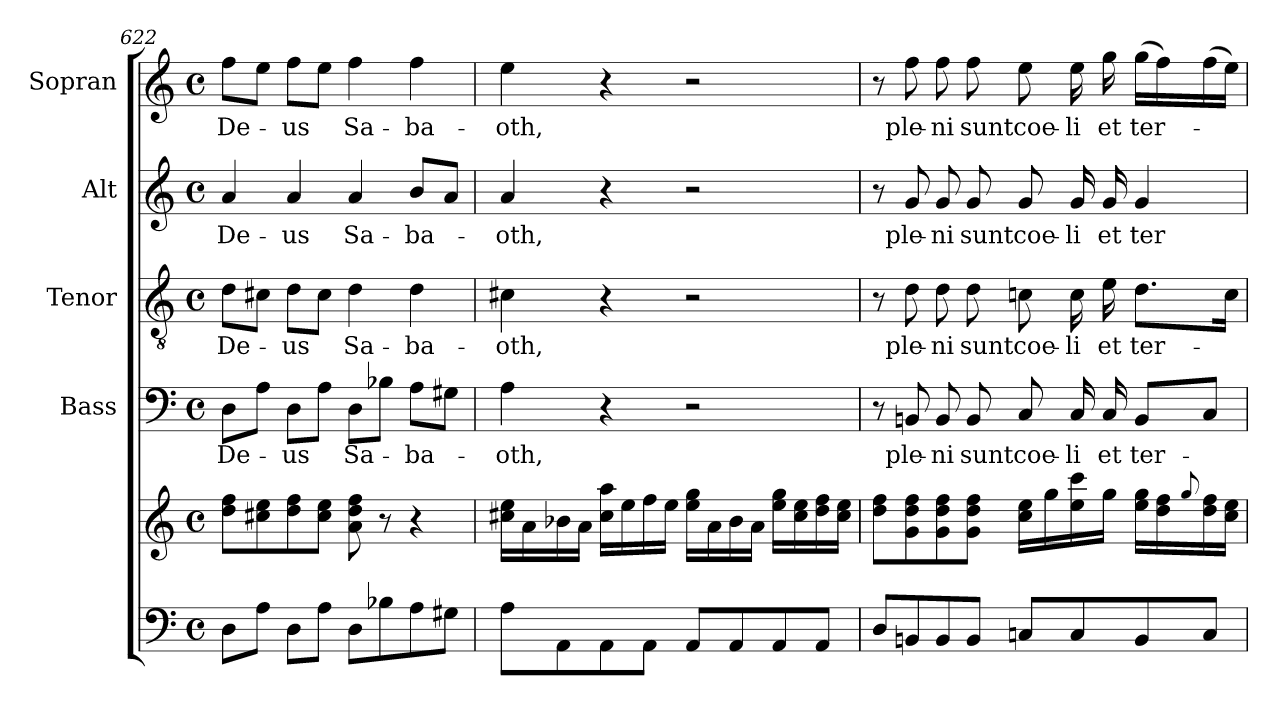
**kern	**kern	**kern	**text	**kern	**text	**kern	**text	**kern	**text
*part5	*part5	*part4	*part4	*part3	*part3	*part2	*part2	*part1	*part1
*staff6	*staff5	*staff4	*staff4	*staff3	*staff3	*staff2	*staff2	*staff1	*staff1
*	*	*I"Bass	*	*I"Tenor	*	*I"Alt	*	*I"Sopran	*
*	*	*I'B.	*	*I'T.	*	*I'A.	*	*I'S.	*
!!LO:PB:g=z
*clefF4	*clefG2	*clefF4	*	*clefGv2	*	*clefG2	*	*clefG2	*
*k[]	*k[]	*k[]	*	*k[]	*	*k[]	*	*k[]	*
*C:	*C:	*C:	*	*C:	*	*C:	*	*C:	*
*M4/4	*M4/4	*M4/4	*	*M4/4	*	*M4/4	*	*M4/4	*
*met(c)	*met(c)	*met(c)	*	*met(c)	*	*met(c)	*	*met(c)	*
=622	=622	=622	=622	=622	=622	=622	=622	=622	=622
!	!	!	!LO:LY:b	!	!LO:LY:b	!	!LO:LY:b	!	!LO:LY:b
8D\L	8dd\ 8ff\L	8D\L	De-	8d\L	De-	4a/	De-	8ff\L	De-
8A\J	8cc#X\ 8ee\	8A\J	.	8c#X\J	.	.	.	8ee\J	.
!	!	!	!LO:LY:b	!	!LO:LY:b	!	!LO:LY:b	!	!LO:LY:b
8D\L	8dd\ 8ff\	8D\L	-us	8d\L	-us	4a/	-us	8ff\L	-us
8A\J	8cc#\ 8ee\J	8A\J	.	8c#\J	.	.	.	8ee\J	.
!	!	!	!LO:LY:b	!	!LO:LY:b	!	!LO:LY:b	!	!LO:LY:b
8D\L	8a\ 8dd\ 8ff\	8D\L	Sa-	4d\	Sa-	4a/	Sa-	4ff\	Sa-
8B-X\	8r	8B-X\J	.	.	.	.	.	.	.
!	!	!	!LO:LY:b	!	!LO:LY:b	!	!LO:LY:b	!	!LO:LY:b
8A\	4r	8A\L	-ba-	4d\	-ba-	8b/L	-ba-	4ff\	-ba-
8G#X\J	.	8G#X\J	.	.	.	8a/J	.	.	.
=623	=623	=623	=623	=623	=623	=623	=623	=623	=623
!	!	!	!LO:LY:b	!	!LO:LY:b	!	!LO:LY:b	!	!LO:LY:b
8A\L	16cc#X\ 16ee\LL	4A\	-oth,	4c#X\	-oth,	4a/	-oth,	4ee\	-oth,
.	16a\	.	.	.	.	.	.	.	.
8AA\	16b-X\	.	.	.	.	.	.	.	.
.	16a\JJ	.	.	.	.	.	.	.	.
8AA\	16cc#\ 16aa\LL	4r	.	4r	.	4r	.	4r	.
.	16ee\	.	.	.	.	.	.	.	.
8AA\J	16ff\	.	.	.	.	.	.	.	.
.	16ee\JJ	.	.	.	.	.	.	.	.
8AA/L	16ee\ 16gg\LL	2r	.	2r	.	2r	.	2r	.
.	16a\	.	.	.	.	.	.	.	.
8AA/	16b-\	.	.	.	.	.	.	.	.
.	16a\JJ	.	.	.	.	.	.	.	.
8AA/	16ee\ 16gg\LL	.	.	.	.	.	.	.	.
.	16cc#\ 16ee\	.	.	.	.	.	.	.	.
8AA/J	16dd\ 16ff\	.	.	.	.	.	.	.	.
.	16cc#\ 16ee\JJ	.	.	.	.	.	.	.	.
=624	=624	=624	=624	=624	=624	=624	=624	=624	=624
8D/L	8dd\ 8ff\L	8r	.	8r	.	8r	.	8r	.
!	!	!	!LO:LY:b	!	!LO:LY:b	!	!LO:LY:b	!	!LO:LY:b
8BBn/	8g\ 8dd\ 8ff\	8BBn/	ple-	8d\	ple-	8g/	ple-	8ff\	ple-
!	!	!	!LO:LY:b	!	!LO:LY:b	!	!LO:LY:b	!	!LO:LY:b
8BB/	8g\ 8dd\ 8ff\	8BB/	-ni	8d\	-ni	8g/	-ni	8ff\	-ni
!	!	!	!LO:LY:b	!	!LO:LY:b	!	!LO:LY:b	!	!LO:LY:b
8BB/J	8g\ 8dd\ 8ff\J	8BB/	sunt	8d\	sunt	8g/	sunt	8ff\	sunt
!	!	!	!LO:LY:b	!	!LO:LY:b	!	!LO:LY:b	!	!LO:LY:b
8Cn/L	16cc\ 16ee\LL	8C/	coe-	8cn\	coe-	8g/	coe-	8ee\	coe-
.	16gg\	.	.	.	.	.	.	.	.
!	!	!	!LO:LY:b	!	!LO:LY:b	!	!LO:LY:b	!	!LO:LY:b
8C/	16ee\ 16ccc\	16C/	-li	16c\	-li	16g/	-li	16ee\	-li
!	!	!	!LO:LY:b	!	!LO:LY:b	!	!LO:LY:b	!	!LO:LY:b
.	16gg\JJ	16C/	et	16e\	et	16g/	et	16gg\	et
!	!	!	!LO:LY:b	!	!LO:LY:b	!	!LO:LY:b	!	!LO:LY:b
8BB/	16ee\ 16gg\LL	8BB/L	ter-	8.d\L	ter-	4g/	ter-	(>16gg\LL	ter-
.	16dd\ 16ff\	.	.	.	.	.	.	16ff\)	.
.	8qqgg/	.	.	.	.	.	.	.	.
8C/J	16dd\ 16ff\	8C/J	.	.	.	.	.	(>16ff\	.
.	16cc\ 16ee\JJ	.	.	16c\Jk	.	.	.	16ee\JJ)	.
=	=	=	=	=	=	=	=	=	=
*-	*-	*-	*-	*-	*-	*-	*-	*-	*-
